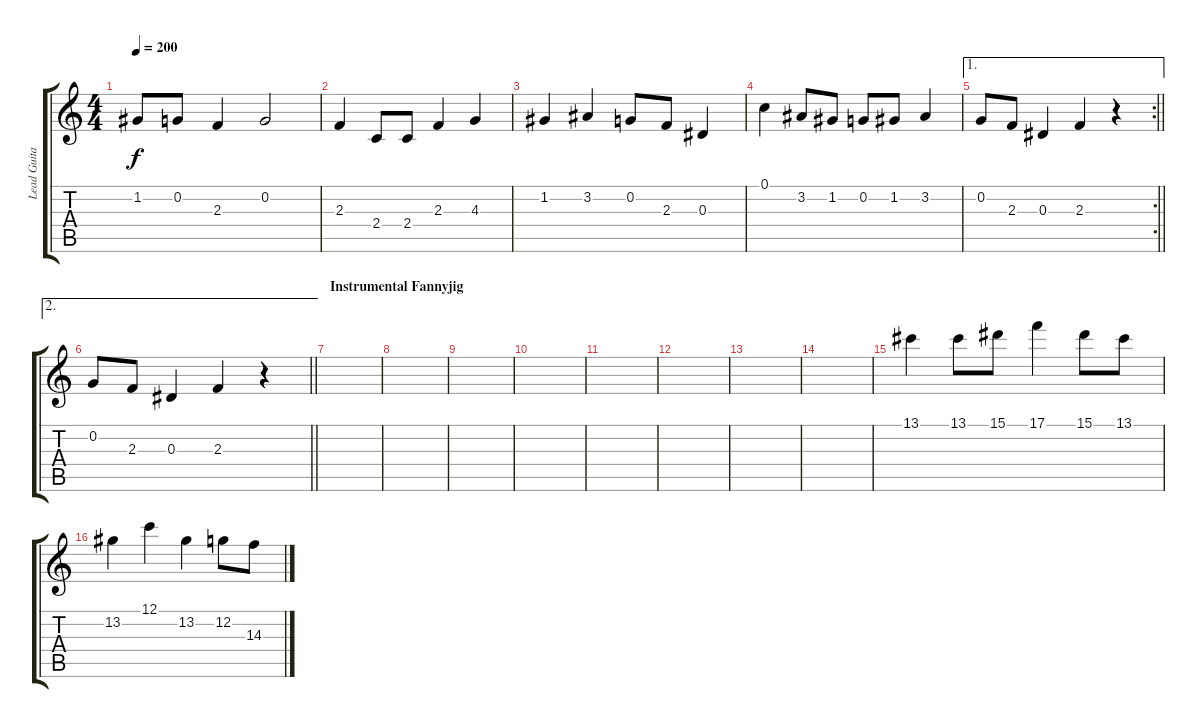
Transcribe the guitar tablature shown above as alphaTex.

\track ("Lead Guitar" "Lead Guita") {instrument distortionguitar}
\staff {score tabs}
\tuning (C4 G3 Eb3 Bb2 F2 C2) {hide}
\ts (4 4)
\tempo 200
\clef g2
\ks c
1.2.8{dy f} 0.2.8 2.3.4 0.2.2 |
2.3.4 2.4.8 2.4.8 2.3.4 4.3.4 |
1.2.4 3.2.4 0.2.8 2.3.8 0.3.4 |
0.1.4 3.2.8 1.2.8 0.2.8 1.2.8 3.2.4 |
\ae 1
\rc 2
\barLineRight lightlight
0.2.8 2.3.8 0.3.4 2.3.4 r.4 |
\ae 2
\barLineRight lightlight
0.2.8 2.3.8 0.3.4 2.3.4 r.4 |
\section ("" "Instrumental Fannyjig")
|
|
|
|
|
|
|
|
13.1.4 13.1.8 15.1.8 17.1.4 15.1.8 13.1.8 |
13.2.4 12.1.4 13.2.4 12.2.8 14.3.8
